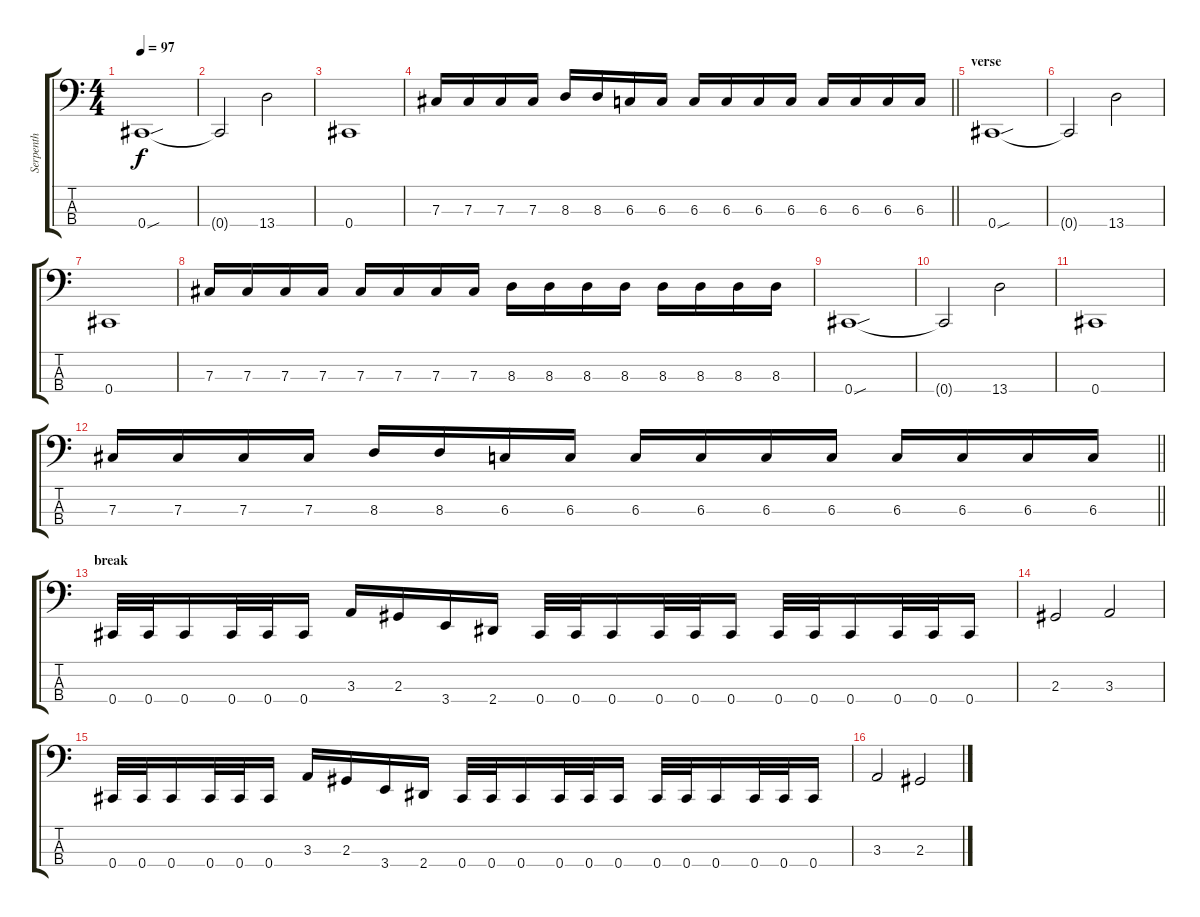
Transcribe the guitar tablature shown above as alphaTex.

\track ("Serpenth" "Serpenth") {instrument electricbasspick}
\staff {score tabs}
\tuning (E2 B1 Gb1 Db1) {hide}
\ts (4 4)
\tempo 97
\clef f4
\ks c
0.4{sou}.1{dy f} |
0.4{t}.2 13.4.2 |
0.4.1 |
\barLineRight lightlight
7.3.16 7.3.16 7.3.16 7.3.16 8.3.16 8.3.16 6.3.16 6.3.16 6.3.16 6.3.16 6.3.16 6.3.16 6.3.16 6.3.16 6.3.16 6.3.16 |
\section ("" "verse")
0.4{sou}.1 |
0.4{t}.2 13.4.2 |
0.4.1 |
7.3.16 7.3.16 7.3.16 7.3.16 7.3.16 7.3.16 7.3.16 7.3.16 8.3.16 8.3.16 8.3.16 8.3.16 8.3.16 8.3.16 8.3.16 8.3.16 |
0.4{sou}.1 |
0.4{t}.2 13.4.2 |
0.4.1 |
\barLineRight lightlight
7.3.16 7.3.16 7.3.16 7.3.16 8.3.16 8.3.16 6.3.16 6.3.16 6.3.16 6.3.16 6.3.16 6.3.16 6.3.16 6.3.16 6.3.16 6.3.16 |
\section ("" "break")
0.4.32 0.4.32 0.4.16 0.4.32 0.4.32 0.4.16 3.3.16 2.3.16 3.4.16 2.4.16 0.4.32 0.4.32 0.4.16 0.4.32 0.4.32 0.4.16 0.4.32 0.4.32 0.4.16 0.4.32 0.4.32 0.4.16 |
2.3.2 3.3.2 |
0.4.32 0.4.32 0.4.16 0.4.32 0.4.32 0.4.16 3.3.16 2.3.16 3.4.16 2.4.16 0.4.32 0.4.32 0.4.16 0.4.32 0.4.32 0.4.16 0.4.32 0.4.32 0.4.16 0.4.32 0.4.32 0.4.16 |
3.3.2 2.3.2
